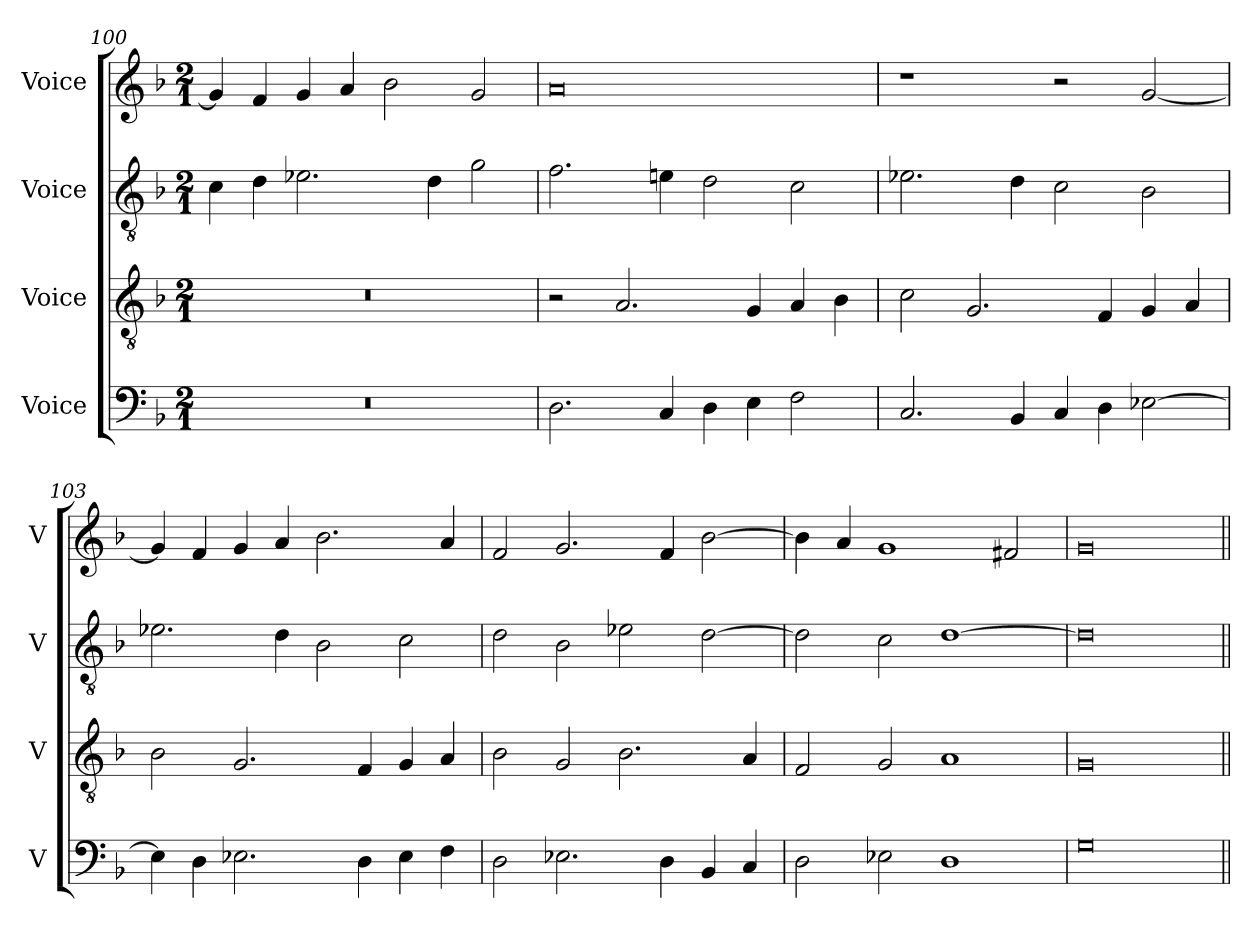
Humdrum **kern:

**kern	**kern	**kern	**kern
*part4	*part3	*part2	*part1
*staff4	*staff3	*staff2	*staff1
*I"Voice	*I"Voice	*I"Voice	*I"Voice
*I'V	*I'V	*I'V	*I'V
*clefF4	*clefGv2	*clefGv2	*clefG2
*k[b-]	*k[b-]	*k[b-]	*k[b-]
*M2/1	*M2/1	*M2/1	*M2/1
=100	=100	=100	=100
0r	0r	4c\	4g/]
.	.	4d\	4f/
.	.	2.e-X\	4g/
.	.	.	4a/
.	.	.	2b-\
.	.	4d\	.
.	.	2g\	2g/
!!LO:PB:g=z
=101	=101	=101	=101
2.D\	2r	2.f\	0a
.	2.A/	.	.
4C/	.	4en\	.
4D\	.	2d\	.
4E\	4G/	.	.
2F\	4A/	2c\	.
.	4B-\	.	.
=102	=102	=102	=102
2.C/	2c\	2.e-X\	1r
.	2.G/	.	.
4BB-/	.	4d\	.
4C/	.	2c\	2r
4D\	4F/	.	.
[2E-X\	4G/	2B-\	[2g/
.	4A/	.	.
=103	=103	=103	=103
4E-\]	2B-\	2.e-X\	4g/]
4D\	.	.	4f/
2.E-X\	2.G/	.	4g/
.	.	4d\	4a/
.	.	2B-\	2.b-\
4D\	4F/	.	.
4E-\	4G/	2c\	.
4F\	4A/	.	4a/
!!LO:LB:g=z
=104	=104	=104	=104
2D\	2B-\	2d\	2f/
2.E-X\	2G/	2B-\	2.g/
.	2.B-\	2e-X\	.
4D\	.	.	4f/
4BB-/	.	[2d\	[2b-\
4C/	4A/	.	.
=105	=105	=105	=105
2D\	2F/	2d\]	4b-\]
.	.	.	4a/
2E-X\	2G/	2c\	1g
1D	1A	[1d	.
.	.	.	2f#X/
=106	=106	=106	=106
0G	0G	0d]	0g
=||	=||	=||	=||
*-	*-	*-	*-
